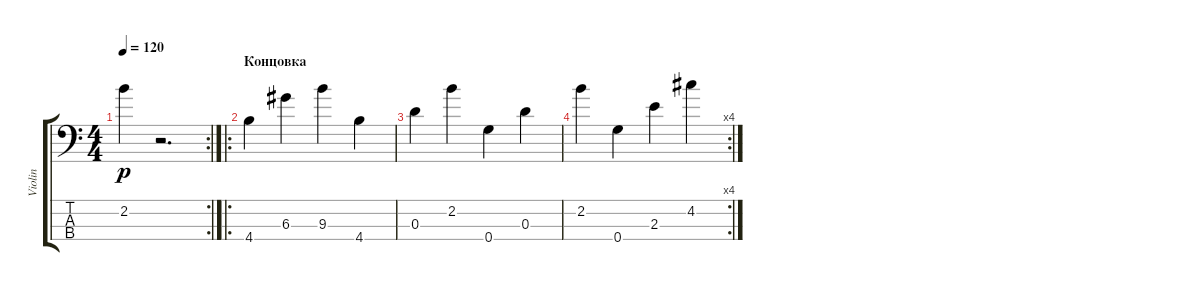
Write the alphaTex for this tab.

\track ("Violin" "Violin") {instrument violin}
\staff {score tabs}
\tuning (E5 A4 D4 G3) {hide}
\rc 2
\ts (4 4)
\tempo 120
\clef f4
\ks c
2.2.4{dy p} r.2{d} |
\ro
\section ("" "Концовка")
4.4.4 6.3.4 9.3.4 4.4.4 |
0.3.4 2.2.4 0.4.4 0.3.4 |
\rc 4
2.2.4 0.4.4 2.3.4 4.2.4
